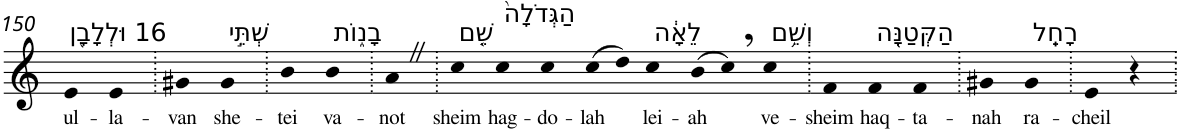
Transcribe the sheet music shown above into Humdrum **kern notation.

**kern	**text
*part1	*part1
*staff1	*staff1
*I"Piano	*
*I'Pno	*
!!LO:PB:g=z
*clefG2	*
*k[]	*
=150	=150
!LO:TX:a:t=16 וּלְלָבָ֖ן	!
!	!LO:LY:b
4e	ul-
!	!LO:LY:b
4e	-la-
=151.	=151.
!	!LO:LY:b
4g#X	-van
!LO:TX:a:t=שְׁתֵּ֣י	!
!	!LO:LY:b
4g#	she-
=152.	=152.
!	!LO:LY:b
4b	-tei
!LO:TX:a:t=בָנ֑וֹת	!
!	!LO:LY:b
4b	va-
=153.	=153.
!	!LO:LY:b
4aZ	-not
=154.	=154.
!LO:TX:a:t=שֵׁ֤ם	!
!	!LO:LY:b
4cc	sheim
!LO:TX:a:t=הַגְּדֹלָה֙	!
!	!LO:LY:b
4cc	hag-
!	!LO:LY:b
4cc	-do-
!	!LO:LY:b
(>8cc	-lah
8dd)	.
!LO:TX:a:t=לֵאָ֔ה	!
!	!LO:LY:b
4cc	lei-
!	!LO:LY:b
(>8b	-ah
8cc,)	.
!LO:TX:a:t=וְשֵׁ֥ם	!
!	!LO:LY:b
4cc	ve-
=155.	=155.
!	!LO:LY:b
4f	-sheim
!LO:TX:a:t=הַקְּטַנָּ֖ה	!
!	!LO:LY:b
4f	haq-
!	!LO:LY:b
4f	-ta-
=156.	=156.
!	!LO:LY:b
4g#X	-nah
!LO:TX:a:t=רָחֵֽל	!
!	!LO:LY:b
4g#	ra-
=157.	=157.
!	!LO:LY:b
4e	-cheil
4r	.
=.	=.
*-	*-
